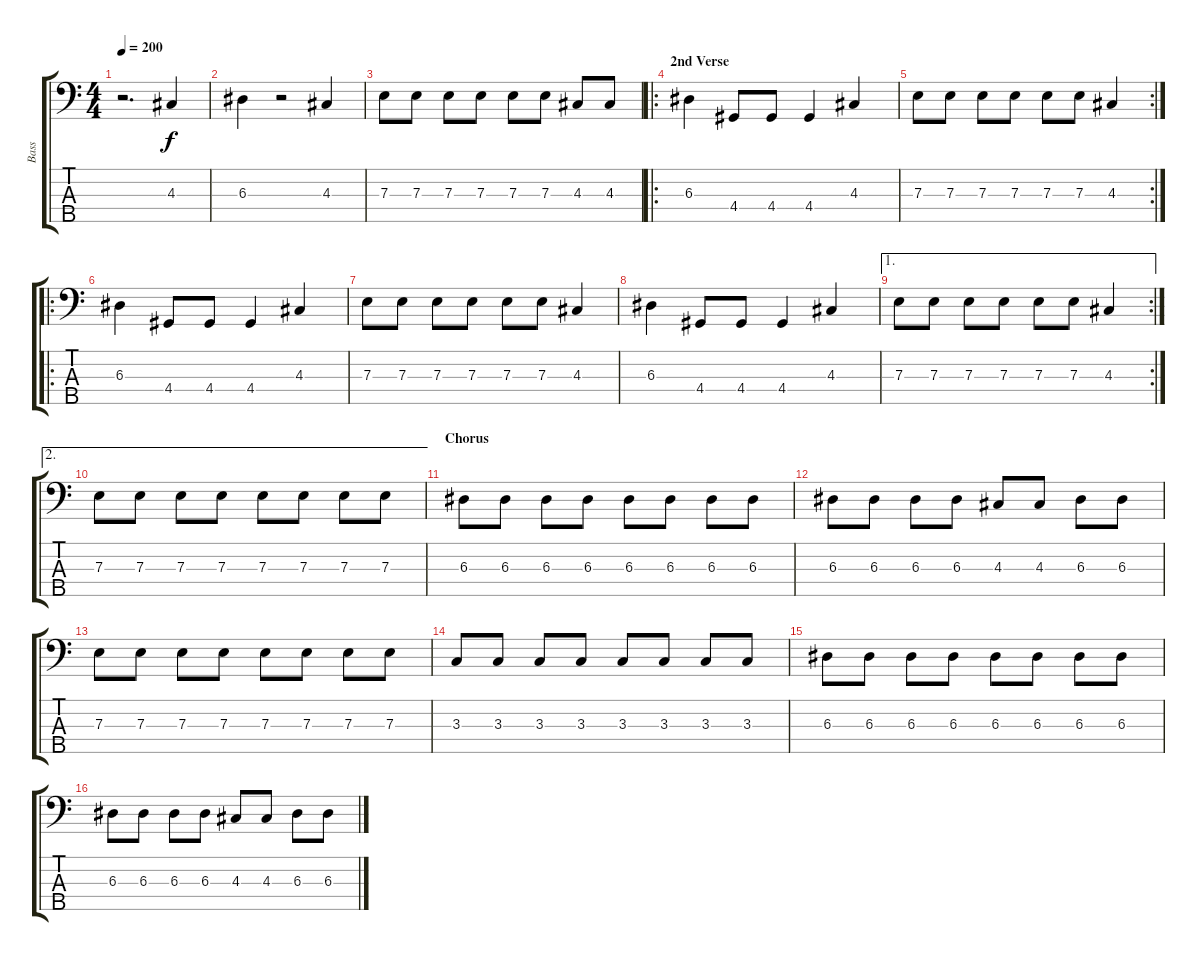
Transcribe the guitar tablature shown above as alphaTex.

\track ("Bass" "Bass") {instrument electricbassfinger}
\staff {score tabs}
\tuning (G2 D2 A1 E1 B0) {hide}
\ts (4 4)
\tempo 200
\clef f4
\ks c
r.2{d dy f} 4.3.4 |
6.3.4 r.2 4.3.4 |
7.3.8 7.3.8 7.3.8 7.3.8 7.3.8 7.3.8 4.3.8 4.3.8 |
\ro
\section ("" "2nd Verse")
6.3.4 4.4.8 4.4.8 4.4.4 4.3.4 |
\rc 2
7.3.8 7.3.8 7.3.8 7.3.8 7.3.8 7.3.8 4.3.4 |
\ro
6.3.4 4.4.8 4.4.8 4.4.4 4.3.4 |
7.3.8 7.3.8 7.3.8 7.3.8 7.3.8 7.3.8 4.3.4 |
6.3.4 4.4.8 4.4.8 4.4.4 4.3.4 |
\ae 1
\rc 2
7.3.8 7.3.8 7.3.8 7.3.8 7.3.8 7.3.8 4.3.4 |
\ae 2
7.3.8 7.3.8 7.3.8 7.3.8 7.3.8 7.3.8 7.3.8 7.3.8 |
\section ("" "Chorus")
6.3.8 6.3.8 6.3.8 6.3.8 6.3.8 6.3.8 6.3.8 6.3.8 |
6.3.8 6.3.8 6.3.8 6.3.8 4.3.8 4.3.8 6.3.8 6.3.8 |
7.3.8 7.3.8 7.3.8 7.3.8 7.3.8 7.3.8 7.3.8 7.3.8 |
3.3.8 3.3.8 3.3.8 3.3.8 3.3.8 3.3.8 3.3.8 3.3.8 |
6.3.8 6.3.8 6.3.8 6.3.8 6.3.8 6.3.8 6.3.8 6.3.8 |
6.3.8 6.3.8 6.3.8 6.3.8 4.3.8 4.3.8 6.3.8 6.3.8
